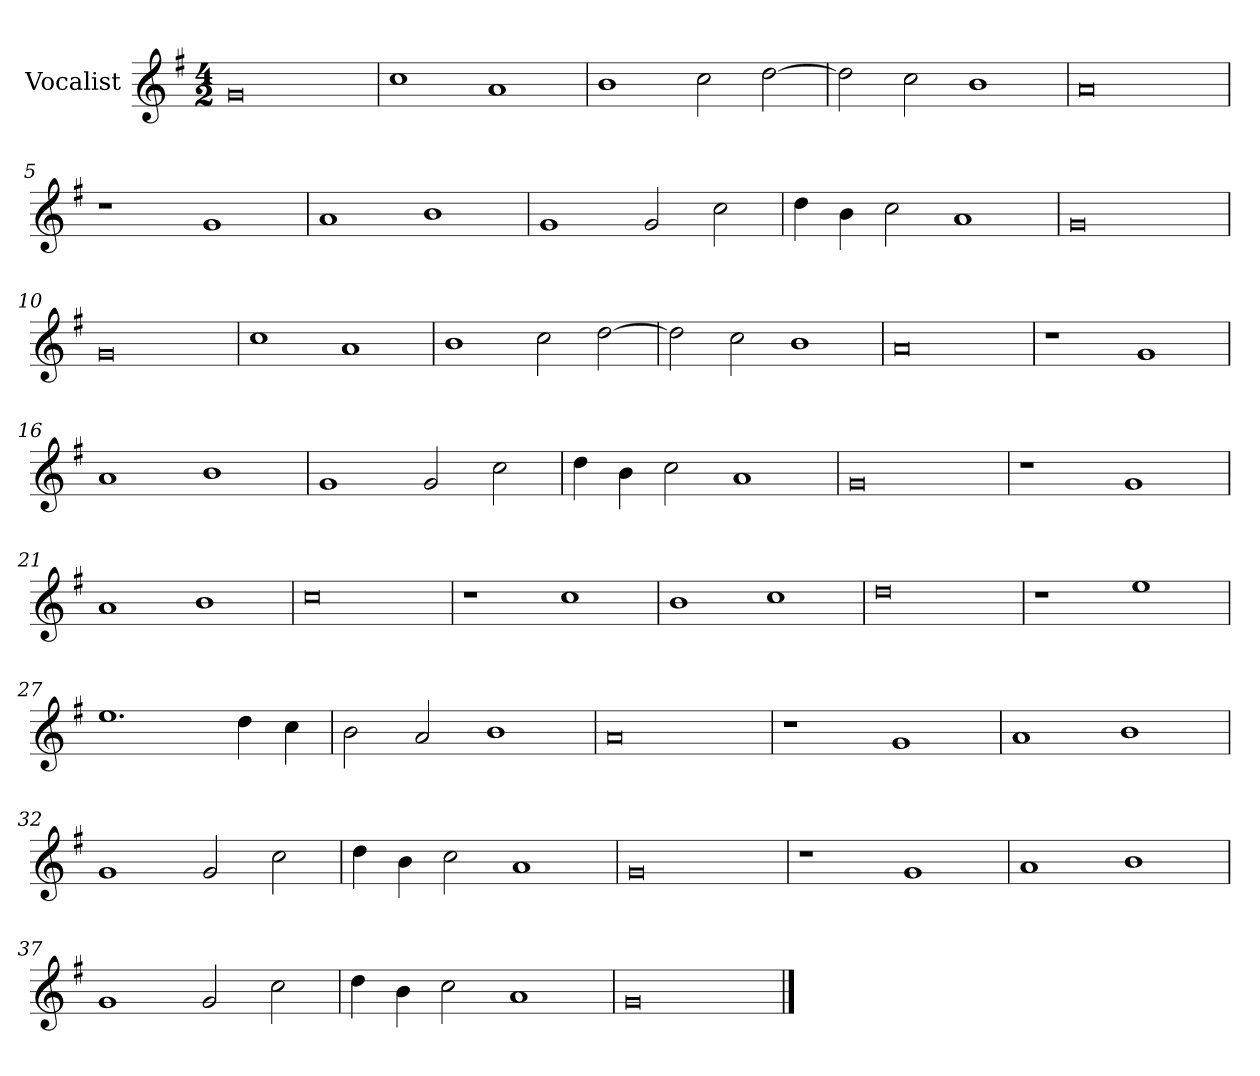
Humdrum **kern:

**kern
*part1
*staff1
*I"Vocalist
*k[f#]
*G:
*M4/2
=
0g
=1
1cc
1a
=2
1b
2cc
[2dd
=3
2dd]
2cc
1b
=4
0a
=5
1r
1g
=6
1a
1b
=7
1g
2g
2cc
=8
4dd
4b
2cc
1a
=9
0g
=10
0g
=11
1cc
1a
=12
1b
2cc
[2dd
=13
2dd]
2cc
1b
=14
0a
=15
1r
1g
=16
1a
1b
=17
1g
2g
2cc
=18
4dd
4b
2cc
1a
=19
0g
=20
1r
1g
=21
1a
1b
=22
0cc
=23
1r
1cc
=24
1b
1cc
=25
0dd
=26
1r
1ee
=27
1.ee
4dd
4cc
=28
2b
2a
1b
=29
0a
=30
1r
1g
=31
1a
1b
=32
1g
2g
2cc
=33
4dd
4b
2cc
1a
=34
0g
=35
1r
1g
=36
1a
1b
=37
1g
2g
2cc
=38
4dd
4b
2cc
1a
=39
0g
==
*-
